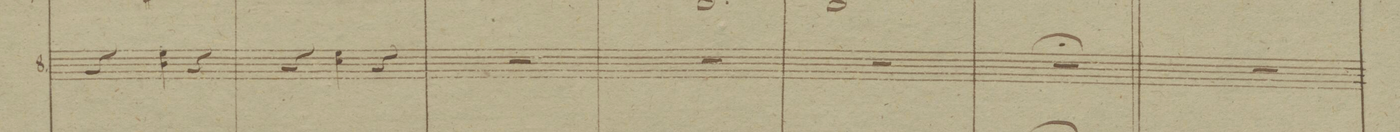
**kern	**dynam
*I"8.	*
*clefG2	*
*k[b-]	*
*M3/4	*
4r	.
4a\ 4dd	.
4r	.
=147	=147
4r	.
4b-\ 4dd	.
4r	.
=148	=148
2.r	.
=149	=149
2.r	.
=150	=150
2.r	.
=151	=151
2.r;	.
=152||	=152||
2.r	.
=153	=153
*-	*-
